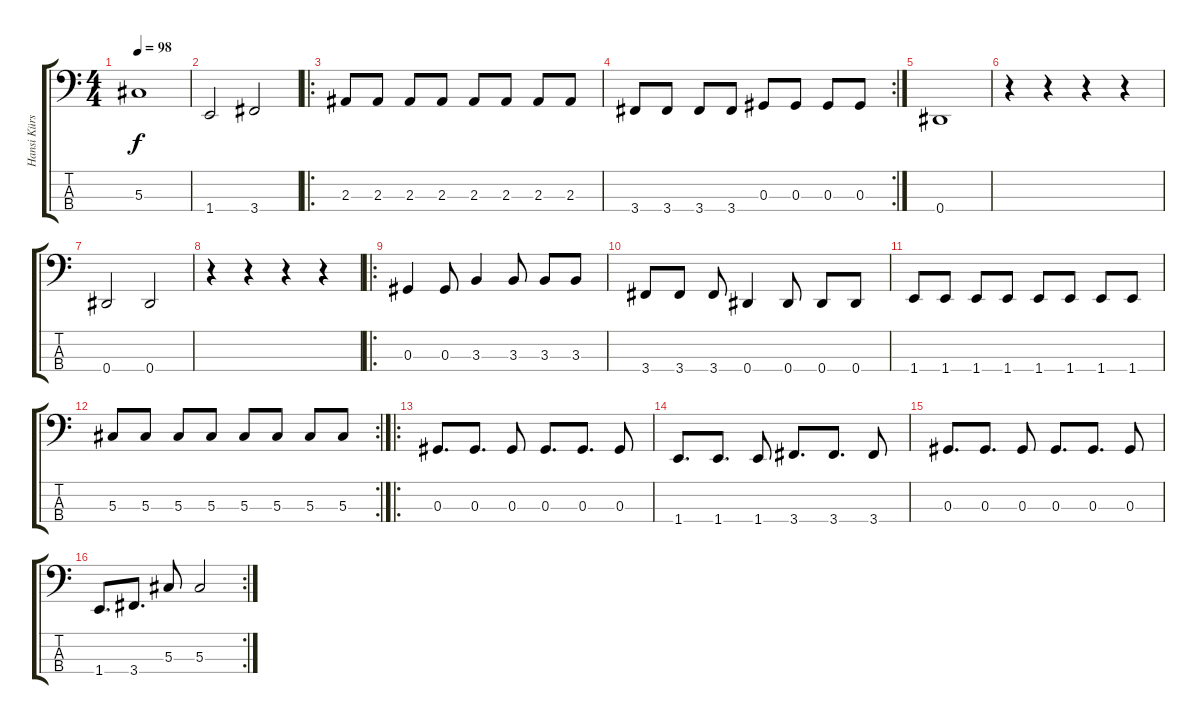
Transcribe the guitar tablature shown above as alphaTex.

\track ("Hansi Kürsch" "Hansi Kürs") {instrument acousticbass}
\staff {score tabs}
\tuning (Gb2 Db2 Ab1 Eb1) {hide}
\ts (4 4)
\tempo 98
\clef f4
\ks c
5.3.1{dy f} |
1.4.2 3.4.2 |
\ro
2.3.8 2.3.8 2.3.8 2.3.8 2.3.8 2.3.8 2.3.8 2.3.8 |
\rc 2
3.4.8 3.4.8 3.4.8 3.4.8 0.3.8 0.3.8 0.3.8 0.3.8 |
0.4.1 |
r.4 r.4 r.4 r.4 |
0.4.2 0.4.2 |
r.4 r.4 r.4 r.4 |
\ro
0.3.4 0.3.8 3.3.4 3.3.8 3.3.8 3.3.8 |
3.4.8 3.4.8 3.4.8 0.4.4 0.4.8 0.4.8 0.4.8 |
1.4.8 1.4.8 1.4.8 1.4.8 1.4.8 1.4.8 1.4.8 1.4.8 |
\rc 2
5.3.8 5.3.8 5.3.8 5.3.8 5.3.8 5.3.8 5.3.8 5.3.8 |
\ro
0.3.8{d} 0.3.8{d} 0.3.8 0.3.8{d} 0.3.8{d} 0.3.8 |
1.4.8{d} 1.4.8{d} 1.4.8 3.4.8{d} 3.4.8{d} 3.4.8 |
0.3.8{d} 0.3.8{d} 0.3.8 0.3.8{d} 0.3.8{d} 0.3.8 |
\rc 2
1.4.8{d} 3.4.8{d} 5.3.8 5.3.2
